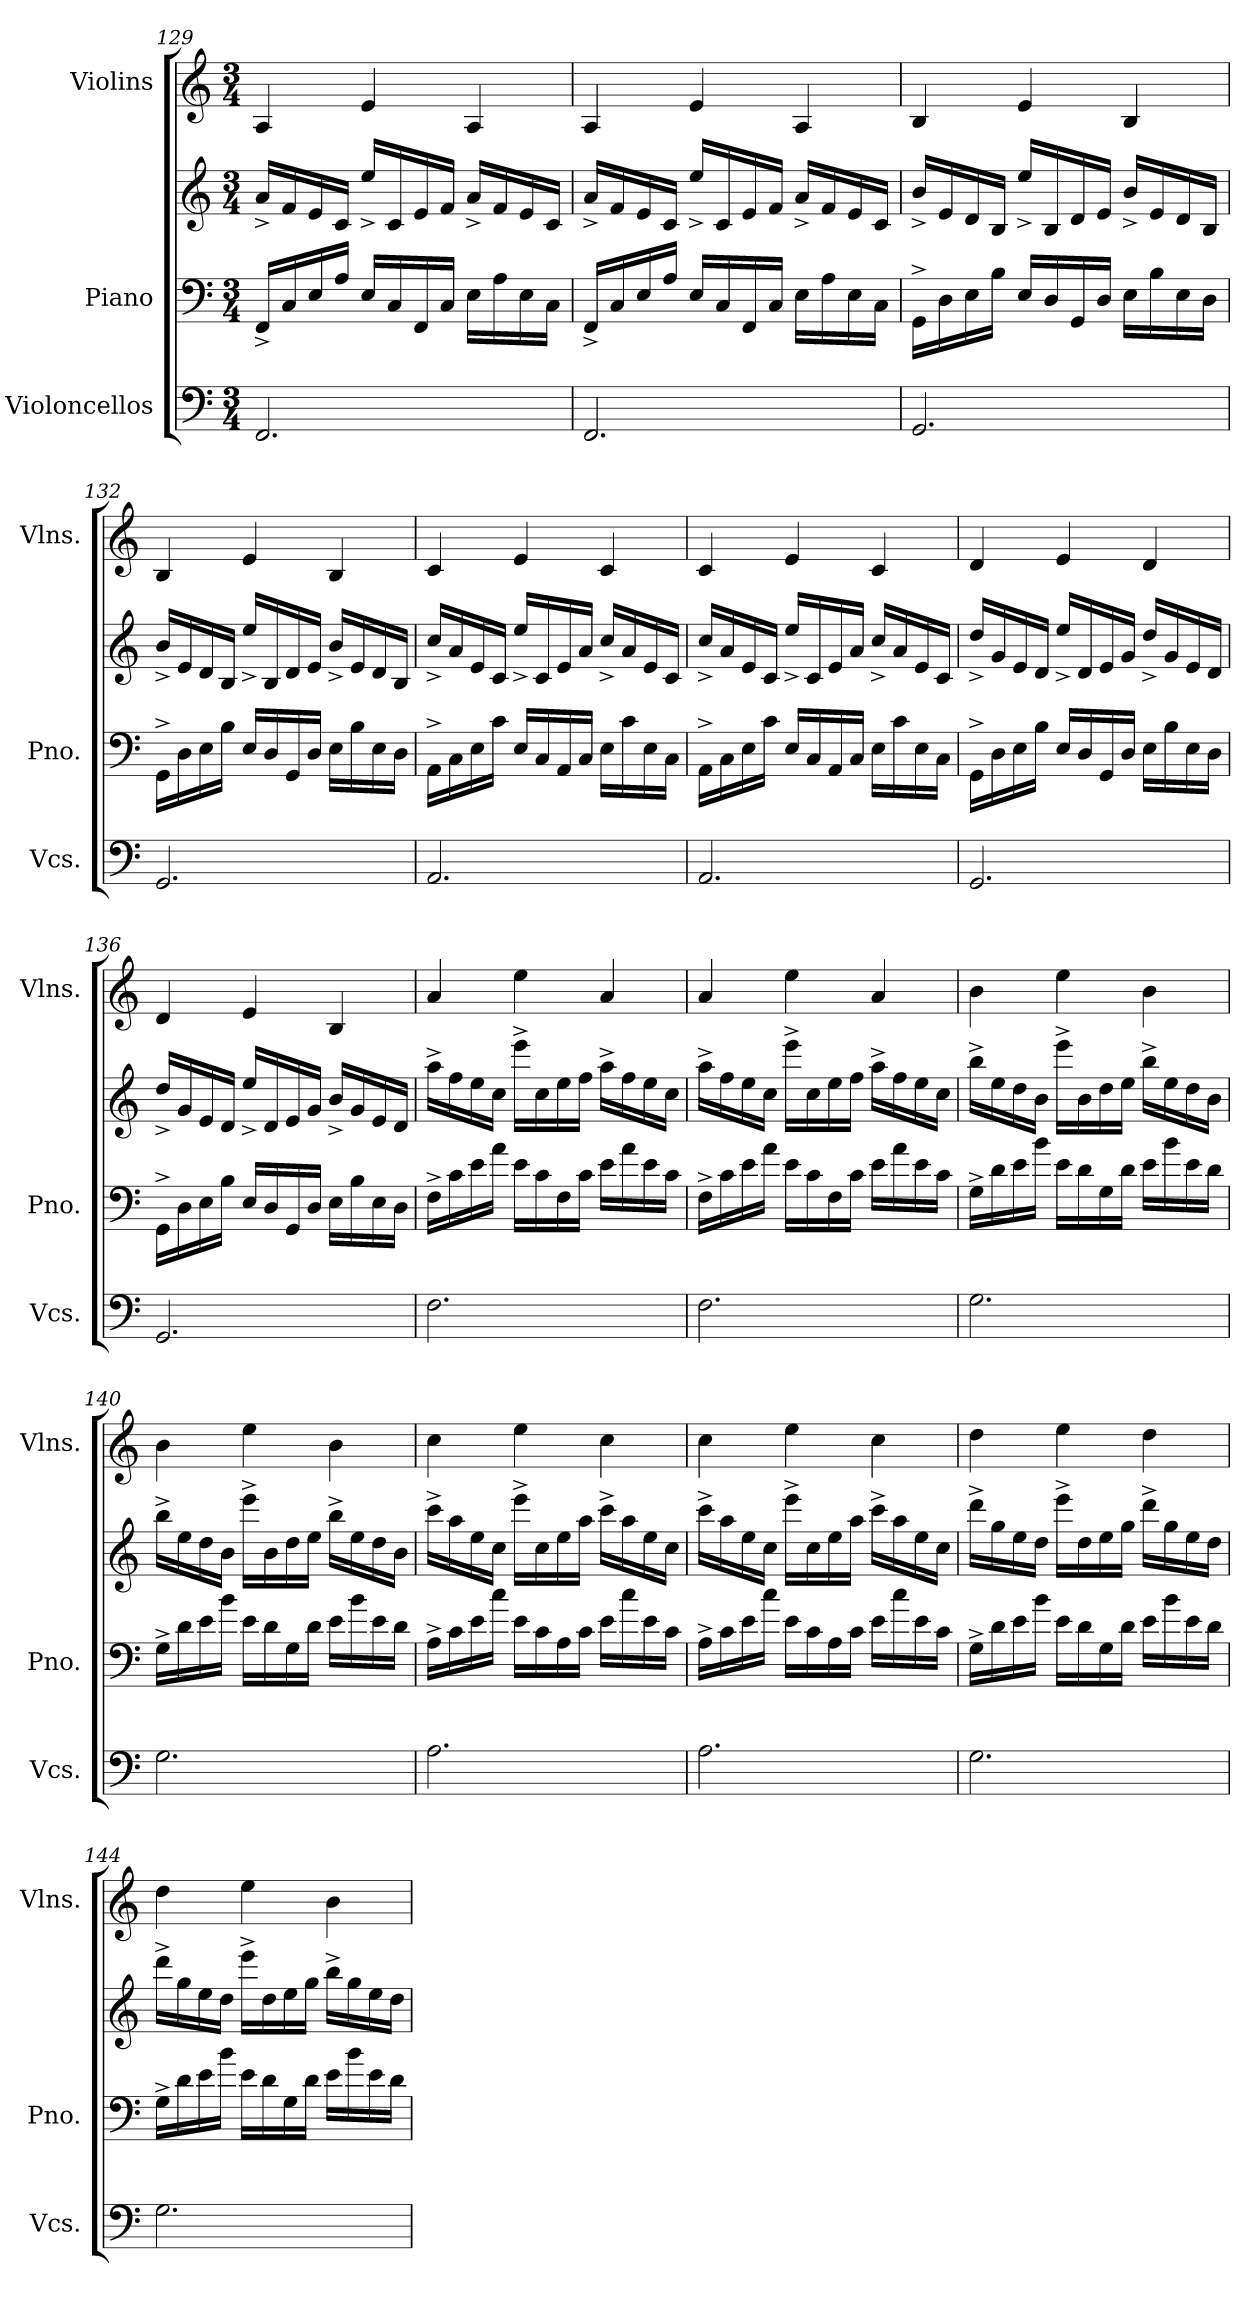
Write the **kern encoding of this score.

**kern	**kern	**kern	**kern
*part3	*part2	*part2	*part1
*staff4	*staff3	*staff2	*staff1
*I"Violoncellos	*I"Piano	*	*I"Violins
*I'Vcs.	*I'Pno.	*	*I'Vlns.
!!LO:PB:g=z
*clefF4	*clefF4	*clefG2	*clefG2
*k[]	*k[]	*k[]	*k[]
*M3/4	*M3/4	*M3/4	*M3/4
=129	=129	=129	=129
2.FF/	16FF^/LL	16a^/LL	4A/
.	16C/	16f/	.
.	16E/	16e/	.
.	16A/JJ	16c/JJ	.
.	16E/LL	16ee^/LL	4e/
.	16C/	16c/	.
.	16FF/	16e/	.
.	16C/JJ	16f/JJ	.
.	16E\LL	16a^/LL	4A/
.	16A\	16f/	.
.	16E\	16e/	.
.	16C\JJ	16c/JJ	.
=130	=130	=130	=130
2.FF/	16FF^/LL	16a^/LL	4A/
.	16C/	16f/	.
.	16E/	16e/	.
.	16A/JJ	16c/JJ	.
.	16E/LL	16ee^/LL	4e/
.	16C/	16c/	.
.	16FF/	16e/	.
.	16C/JJ	16f/JJ	.
.	16E\LL	16a^/LL	4A/
.	16A\	16f/	.
.	16E\	16e/	.
.	16C\JJ	16c/JJ	.
=131	=131	=131	=131
2.GG/	16GG^\LL	16b^/LL	4B/
.	16D\	16e/	.
.	16E\	16d/	.
.	16B\JJ	16B/JJ	.
.	16E/LL	16ee^/LL	4e/
.	16D/	16B/	.
.	16GG/	16d/	.
.	16D/JJ	16e/JJ	.
.	16E\LL	16b^/LL	4B/
.	16B\	16e/	.
.	16E\	16d/	.
.	16D\JJ	16B/JJ	.
=132	=132	=132	=132
2.GG/	16GG^\LL	16b^/LL	4B/
.	16D\	16e/	.
.	16E\	16d/	.
.	16B\JJ	16B/JJ	.
.	16E/LL	16ee^/LL	4e/
.	16D/	16B/	.
.	16GG/	16d/	.
.	16D/JJ	16e/JJ	.
.	16E\LL	16b^/LL	4B/
.	16B\	16e/	.
.	16E\	16d/	.
.	16D\JJ	16B/JJ	.
!!LO:LB:g=z
=133	=133	=133	=133
2.AA/	16AA^\LL	16cc^/LL	4c/
.	16C\	16a/	.
.	16E\	16e/	.
.	16c\JJ	16c/JJ	.
.	16E/LL	16ee^/LL	4e/
.	16C/	16c/	.
.	16AA/	16e/	.
.	16C/JJ	16a/JJ	.
.	16E\LL	16cc^/LL	4c/
.	16c\	16a/	.
.	16E\	16e/	.
.	16C\JJ	16c/JJ	.
=134	=134	=134	=134
2.AA/	16AA^\LL	16cc^/LL	4c/
.	16C\	16a/	.
.	16E\	16e/	.
.	16c\JJ	16c/JJ	.
.	16E/LL	16ee^/LL	4e/
.	16C/	16c/	.
.	16AA/	16e/	.
.	16C/JJ	16a/JJ	.
.	16E\LL	16cc^/LL	4c/
.	16c\	16a/	.
.	16E\	16e/	.
.	16C\JJ	16c/JJ	.
=135	=135	=135	=135
2.GG/	16GG^\LL	16dd^/LL	4d/
.	16D\	16g/	.
.	16E\	16e/	.
.	16B\JJ	16d/JJ	.
.	16E/LL	16ee^/LL	4e/
.	16D/	16d/	.
.	16GG/	16e/	.
.	16D/JJ	16g/JJ	.
.	16E\LL	16dd^/LL	4d/
.	16B\	16g/	.
.	16E\	16e/	.
.	16D\JJ	16d/JJ	.
=136	=136	=136	=136
2.GG/	16GG^\LL	16dd^/LL	4d/
.	16D\	16g/	.
.	16E\	16e/	.
.	16B\JJ	16d/JJ	.
.	16E/LL	16ee^/LL	4e/
.	16D/	16d/	.
.	16GG/	16e/	.
.	16D/JJ	16g/JJ	.
.	16E\LL	16b^/LL	4B/
.	16B\	16g/	.
.	16E\	16e/	.
.	16D\JJ	16d/JJ	.
!!LO:LB:g=z
=137	=137	=137	=137
2.F\	16F^\LL	16aa^\LL	4a/
.	16c\	16ff\	.
.	16e\	16ee\	.
.	16a\JJ	16cc\JJ	.
.	16e\LL	16eee^\LL	4ee\
.	16c\	16cc\	.
.	16F\	16ee\	.
.	16c\JJ	16ff\JJ	.
.	16e\LL	16aa^\LL	4a/
.	16a\	16ff\	.
.	16e\	16ee\	.
.	16c\JJ	16cc\JJ	.
=138	=138	=138	=138
2.F\	16F^\LL	16aa^\LL	4a/
.	16c\	16ff\	.
.	16e\	16ee\	.
.	16a\JJ	16cc\JJ	.
.	16e\LL	16eee^\LL	4ee\
.	16c\	16cc\	.
.	16F\	16ee\	.
.	16c\JJ	16ff\JJ	.
.	16e\LL	16aa^\LL	4a/
.	16a\	16ff\	.
.	16e\	16ee\	.
.	16c\JJ	16cc\JJ	.
=139	=139	=139	=139
2.G\	16G^\LL	16bb^\LL	4b\
.	16d\	16ee\	.
.	16e\	16dd\	.
.	16b\JJ	16b\JJ	.
.	16e\LL	16eee^\LL	4ee\
.	16d\	16b\	.
.	16G\	16dd\	.
.	16d\JJ	16ee\JJ	.
.	16e\LL	16bb^\LL	4b\
.	16b\	16ee\	.
.	16e\	16dd\	.
.	16d\JJ	16b\JJ	.
!!LO:PB:g=z
=140	=140	=140	=140
2.G\	16G^\LL	16bb^\LL	4b\
.	16d\	16ee\	.
.	16e\	16dd\	.
.	16b\JJ	16b\JJ	.
.	16e\LL	16eee^\LL	4ee\
.	16d\	16b\	.
.	16G\	16dd\	.
.	16d\JJ	16ee\JJ	.
.	16e\LL	16bb^\LL	4b\
.	16b\	16ee\	.
.	16e\	16dd\	.
.	16d\JJ	16b\JJ	.
=141	=141	=141	=141
2.A\	16A^\LL	16ccc^\LL	4cc\
.	16c\	16aa\	.
.	16e\	16ee\	.
.	16cc\JJ	16cc\JJ	.
.	16e\LL	16eee^\LL	4ee\
.	16c\	16cc\	.
.	16A\	16ee\	.
.	16c\JJ	16aa\JJ	.
.	16e\LL	16ccc^\LL	4cc\
.	16cc\	16aa\	.
.	16e\	16ee\	.
.	16c\JJ	16cc\JJ	.
=142	=142	=142	=142
2.A\	16A^\LL	16ccc^\LL	4cc\
.	16c\	16aa\	.
.	16e\	16ee\	.
.	16cc\JJ	16cc\JJ	.
.	16e\LL	16eee^\LL	4ee\
.	16c\	16cc\	.
.	16A\	16ee\	.
.	16c\JJ	16aa\JJ	.
.	16e\LL	16ccc^\LL	4cc\
.	16cc\	16aa\	.
.	16e\	16ee\	.
.	16c\JJ	16cc\JJ	.
!!LO:LB:g=z
=143	=143	=143	=143
2.G\	16G^\LL	16ddd^\LL	4dd\
.	16d\	16gg\	.
.	16e\	16ee\	.
.	16b\JJ	16dd\JJ	.
.	16e\LL	16eee^\LL	4ee\
.	16d\	16dd\	.
.	16G\	16ee\	.
.	16d\JJ	16gg\JJ	.
.	16e\LL	16ddd^\LL	4dd\
.	16b\	16gg\	.
.	16e\	16ee\	.
.	16d\JJ	16dd\JJ	.
=144	=144	=144	=144
2.G\	16G^\LL	16ddd^\LL	4dd\
.	16d\	16gg\	.
.	16e\	16ee\	.
.	16b\JJ	16dd\JJ	.
.	16e\LL	16eee^\LL	4ee\
.	16d\	16dd\	.
.	16G\	16ee\	.
.	16d\JJ	16gg\JJ	.
.	16e\LL	16bb^\LL	4b\
.	16b\	16gg\	.
.	16e\	16ee\	.
.	16d\JJ	16dd\JJ	.
=	=	=	=
*-	*-	*-	*-
